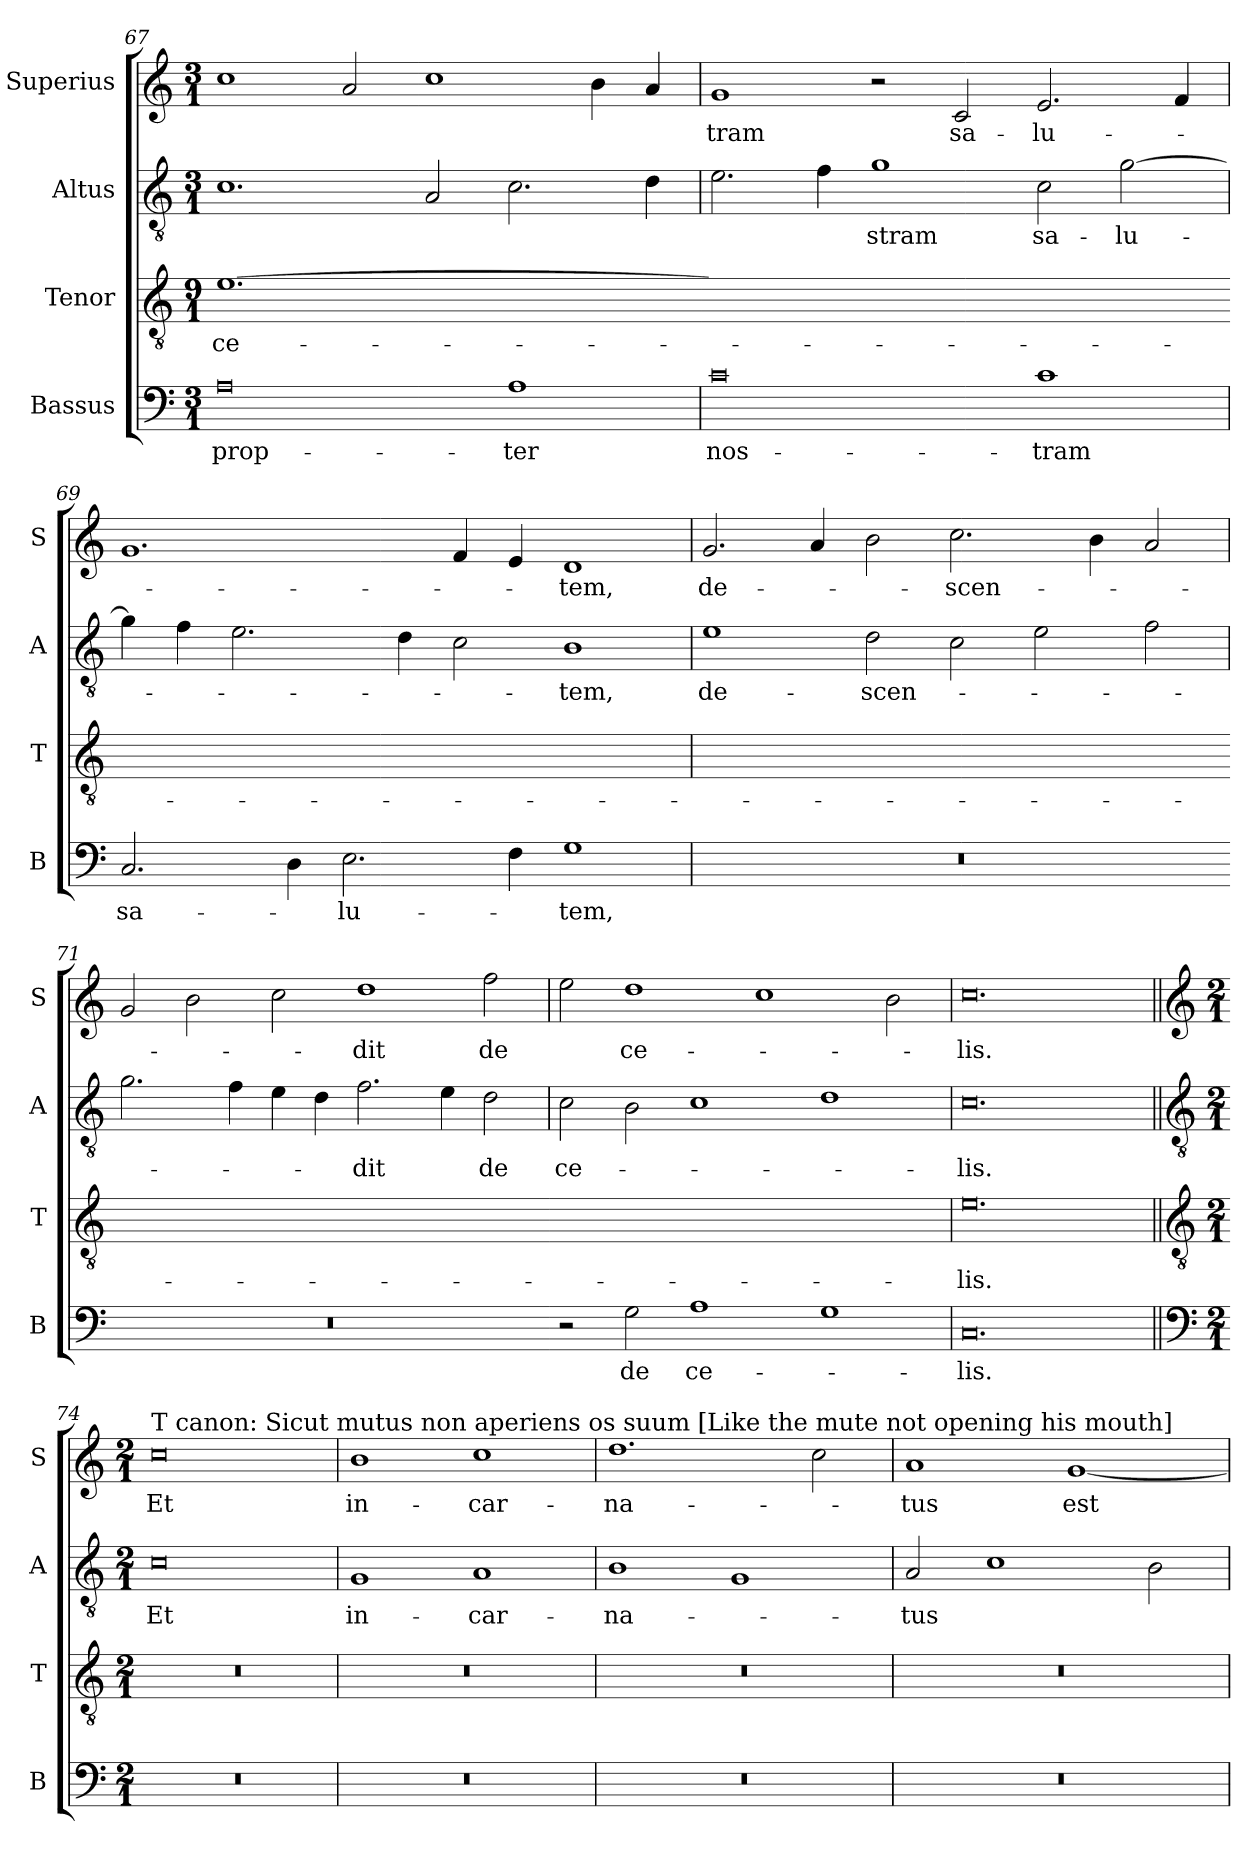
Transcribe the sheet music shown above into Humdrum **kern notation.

**kern	**text	**kern	**text	**kern	**text	**kern	**text
*part4	*part4	*part3	*part3	*part2	*part2	*part1	*part1
*staff4	*staff4	*staff3	*staff3	*staff2	*staff2	*staff1	*staff1
*I"Bassus	*	*I"Tenor	*	*I"Altus	*	*I"Superius	*
*I'B	*	*I'T	*	*I'A	*	*I'S	*
*clefF4	*	*clefGv2	*	*clefGv2	*	*clefG2	*
*k[]	*	*k[]	*	*k[]	*	*k[]	*
*M3/1	*	*M9/1	*	*M3/1	*	*M3/1	*
=67	=67	=67	=67	=67	=67	=67	=67
!	!	!LO:N:vis=1.	!	!	!	!	!
0A	prop-	[0.e	ce-	1.c	.	1cc	.
.	.	.	.	.	.	2a/	.
.	.	.	.	2A/	.	1cc	.
1A	-ter	.	.	2.c\	.	.	.
.	.	.	.	.	.	4b\	.
.	.	.	.	4d\	.	4a/	.
=68	=68	=68-	=68	=68	=68	=68	=68
!	!	!LO:N:vis=1.	!	!	!	!	!
0c	nos-	0.eyy]	.	2.e\	.	1g	-tram
.	.	.	.	4f\	.	.	.
.	.	.	.	1g	-stram	2r	.
.	.	.	.	.	.	2c/	sa-
1c	-tram	.	.	2c\	sa-	2.e/	-lu-
.	.	.	.	[2g\	lu-	.	.
.	.	.	.	.	.	4f/	.
=69	=69	=69-	=69	=69	=69	=69	=69
!	!	!LO:N:vis=1.	!	!	!	!	!
2.C/	sa-	0.r	.	4g\]	.	1.g	.
.	.	.	.	4f\	.	.	.
.	.	.	.	2.e	.	.	.
4D\	.	.	.	.	.	.	.
2.E\	-lu-	.	.	.	.	.	.
.	.	.	.	4d\	.	.	.
.	.	.	.	2c\	.	4f/	.
4F\	.	.	.	.	.	4e/	.
1G	-tem,	.	.	1B	-tem,	1d	-tem,
=70	=70	=70	=70	=70	=70	=70	=70
!	!	!LO:N:vis=1.	!	!	!	!	!
0.r	.	0.r	.	1e	de-	2.g/	de-
.	.	.	.	.	.	4a/	.
.	.	.	.	2d\	-scen-	2b\	.
.	.	.	.	2c\	.	2.cc\	-scen-
.	.	.	.	2e\	.	.	.
.	.	.	.	.	.	4b\	.
.	.	.	.	2f\	.	2a/	.
=71	=71	=71-	=71	=71	=71	=71	=71
!	!	!LO:N:vis=1.	!	!	!	!	!
0.r	.	0.ryy	.	2.g\	.	2g/	.
.	.	.	.	.	.	2b\	.
.	.	.	.	4f\	.	.	.
.	.	.	.	4e\	.	2cc\	.
.	.	.	.	4d\	.	.	.
.	.	.	.	2.f\	-dit	1dd	-dit
.	.	.	.	4e\	.	.	.
.	.	.	.	2d\	de	2ff\	de
=72	=72	=72-	=72	=72	=72	=72	=72
!	!	!LO:N:vis=1.	!	!	!	!	!
2r	.	0.ryy	.	2c\	ce-	2ee\	.
2G\	de	.	.	2B\	.	1dd\	ce-
1A	ce-	.	.	1c	.	.	.
.	.	.	.	.	.	1cc	.
1G	.	.	.	1d	.	.	.
.	.	.	.	.	.	2b\	.
=73	=73	=73	=73	=73	=73	=73	=73
0.C	-lis.	0.e	-lis.	0.c	-lis.	0.cc	-lis.
!!LO:LB:g=z
=74||	=74||	=74||	=74||	=74||	=74||	=74||	=74||
*clefF4	*	*clefGv2	*	*clefGv2	*	*clefG2	*
*k[]	*	*k[]	*	*k[]	*	*k[]	*
*M2/1	*	*M2/1	*	*M2/1	*	*M2/1	*
!	!	!	!	!	!	!LO:TX:a:t=T canon&colon; Sicut mutus non aperiens os suum [Like the mute not opening his mouth]	!
0r	.	0r	.	0c	Et	0cc	Et
=75	=75	=75	=75	=75	=75	=75	=75
0r	.	0r	.	1G	in-	1b	in-
.	.	.	.	1A	-car-	1cc	-car-
=76	=76	=76	=76	=76	=76	=76	=76
0r	.	0r	.	1B	-na-	1.dd	-na-
.	.	.	.	1G	.	.	.
.	.	.	.	.	.	2cc\	.
=77	=77	=77	=77	=77	=77	=77	=77
0r	.	0r	.	2A/	-tus	1a	-tus
.	.	.	.	1c	.	.	.
.	.	.	.	.	.	[1g	est
.	.	.	.	2B\	.	.	.
=	=	=	=	=	=	=	=
*-	*-	*-	*-	*-	*-	*-	*-
